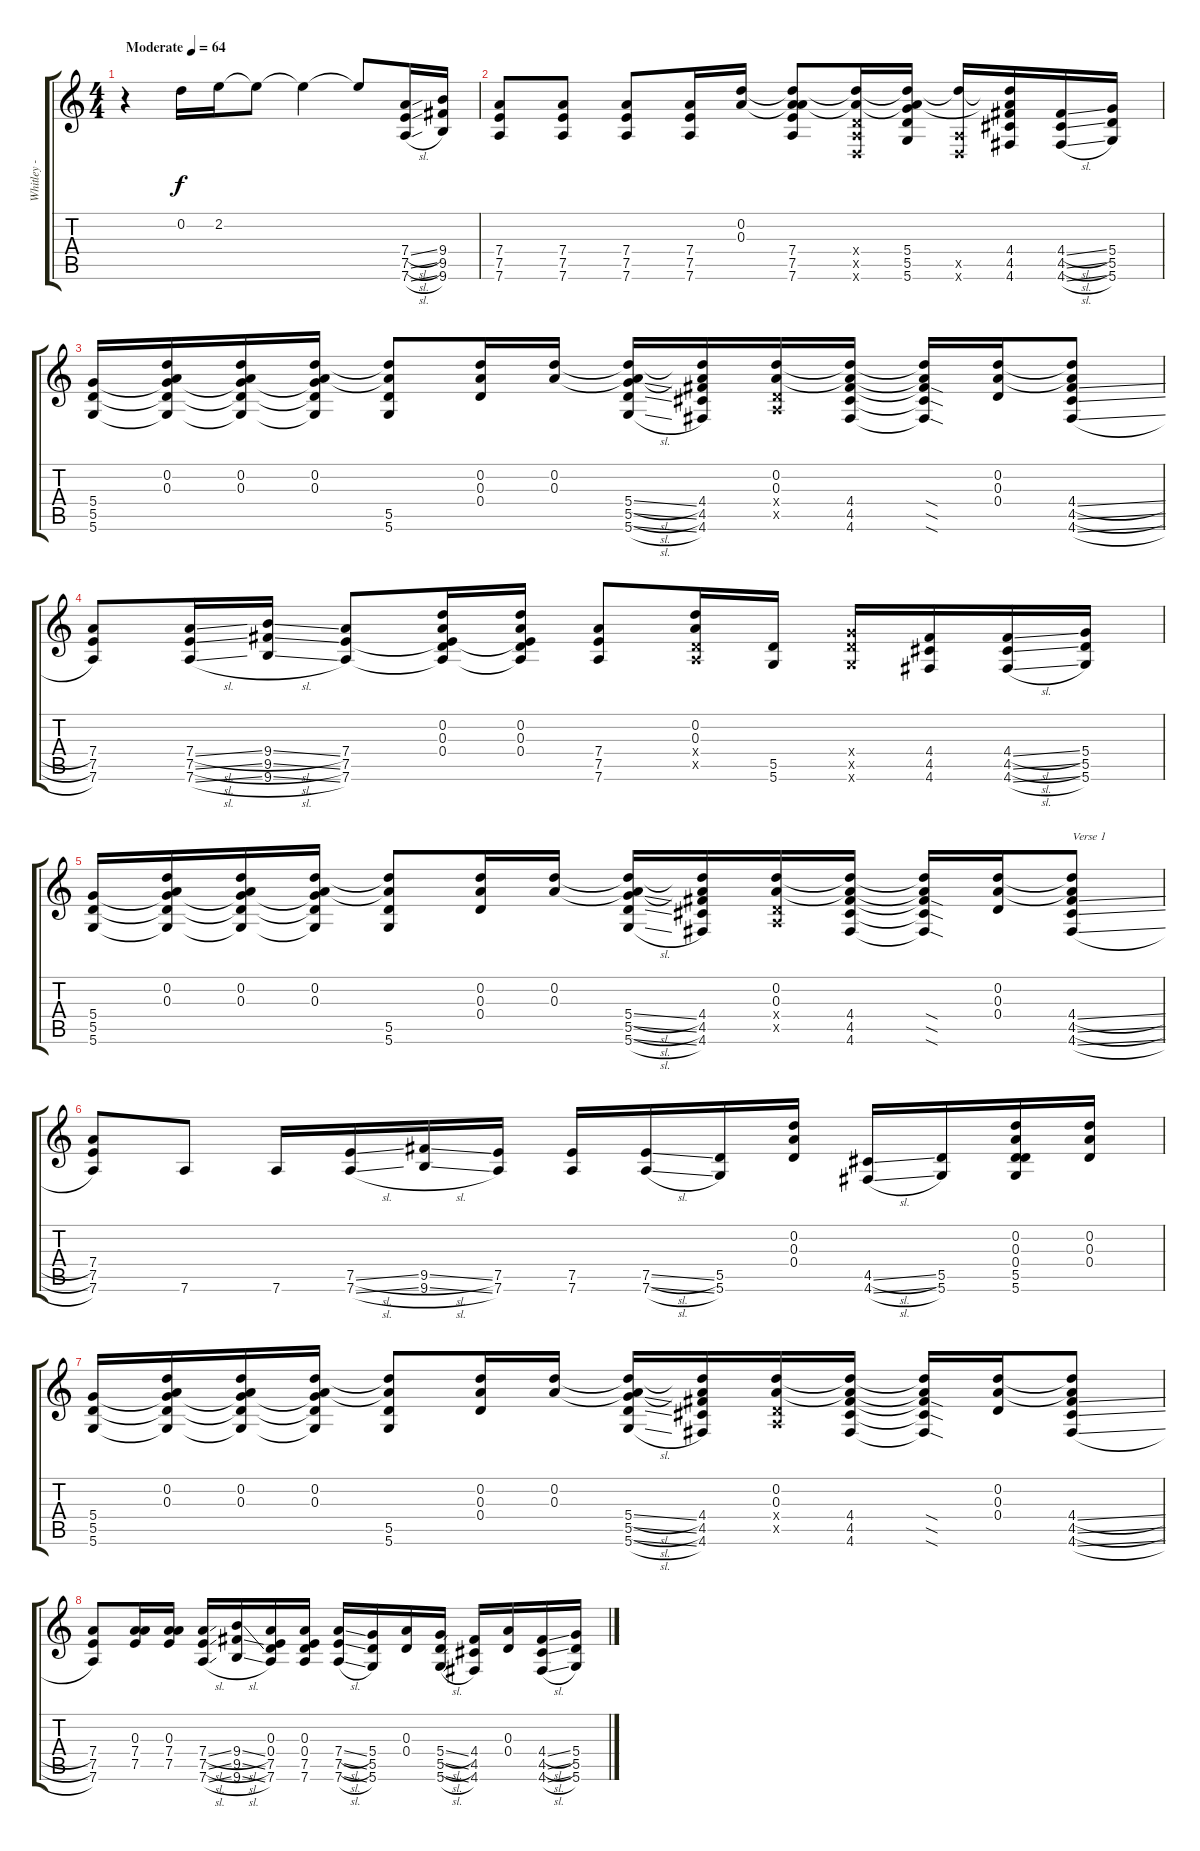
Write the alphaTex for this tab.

\track ("Whitley - DADADE" "Whitley - ") {instrument acousticguitarsteel}
\staff {score tabs}
\tuning (E4 D4 A3 D3 A2 D2) {hide}
\ts (4 4)
\tempo (64 "Moderate")
\clef g2
\ks c
r.4{dy f instrument acousticguitarsteel} 0.2.16 2.2.16 2.2{t}.8 2.2{t}.4 2.2{t}.8 (7.4{sl} 7.5{sl} 7.6{sl}).16 (9.4 9.5 9.6).16 |
(7.4 7.5 7.6).8 (7.4 7.5 7.6).8 (7.4 7.5 7.6).8 (7.4 7.5 7.6).16 (0.2 0.3).16 (0.2{t} 0.3{t} 7.4 7.5 7.6).8 (0.2{t} 0.3{t} 0.4{x} 0.5{x} 0.6{x}).16 (0.2{t} 0.3{t} 5.4 5.5 5.6).16 (0.2{t} 0.5{x} 0.6{x}).16 (0.2{t} 0.3{t} 4.4 4.5 4.6).16 (4.4{sl} 4.5{sl} 4.6{sl}).16 (5.4 5.5 5.6).16 |
(5.4 5.5 5.6).16 (0.2 0.3 5.4{t} 5.5{t} 5.6{t}).16 (0.2 0.3 5.4{t} 5.5{t} 5.6{t}).16 (0.2 0.3 5.4{t} 5.5{t} 5.6{t}).16 (0.2{t} 0.3{t} 5.5 5.6).8 (0.2 0.3 0.4).16 (0.2 0.3).16 (0.2{t} 0.3{t} 5.4{sl} 5.5{sl} 5.6{sl}).16 (0.2{t} 0.3{t} 4.4 4.5 4.6).16 (0.2 0.3 0.4{x} 0.5{x}).16 (0.2{t} 0.3{t} 4.4 4.5 4.6).16 (0.2{t} 0.3{t} 4.4{sod t} 4.5{sod t} 4.6{sod t}).16 (0.2 0.3 0.4).16 (0.2{t} 0.3{t} 4.4{sl} 4.5{sl} 4.6{sl}).8 |
(7.4 7.5 7.6).8 (7.4{sl} 7.5{sl} 7.6{sl}).16 (9.4{sl} 9.5{sl} 9.6{sl}).16 (7.4 7.5 7.6).8 (0.2 0.3 0.4 7.5{t} 7.6{t}).16 (0.2 0.3 0.4 7.5{t} 7.6{t}).16 (7.4 7.5 7.6).8 (0.2 0.3 0.4{x} 0.5{x}).16 (5.5 5.6).16 (5.4{x} 5.5{x} 5.6{x}).16 (4.4 4.5 4.6).16 (4.4{sl} 4.5{sl} 4.6{sl}).16 (5.4 5.5 5.6).16 |
(5.4 5.5 5.6).16 (0.2 0.3 5.4{t} 5.5{t} 5.6{t}).16 (0.2 0.3 5.4{t} 5.5{t} 5.6{t}).16 (0.2 0.3 5.4{t} 5.5{t} 5.6{t}).16 (0.2{t} 0.3{t} 5.5 5.6).8 (0.2 0.3 0.4).16 (0.2 0.3).16 (0.2{t} 0.3{t} 5.4{sl} 5.5{sl} 5.6{sl}).16 (0.2{t} 0.3{t} 4.4 4.5 4.6).16 (0.2 0.3 0.4{x} 0.5{x}).16 (0.2{t} 0.3{t} 4.4 4.5 4.6).16 (0.2{t} 0.3{t} 4.4{sod t} 4.5{sod t} 4.6{sod t}).16 (0.2 0.3 0.4).16 (0.2{t} 0.3{t} 4.4{sl} 4.5{sl} 4.6{sl}).8{txt "Verse 1"} |
(7.4 7.5 7.6).8 7.6.8 7.6.16 (7.5{sl} 7.6{sl}).16 (9.5{sl} 9.6{sl}).16 (7.5 7.6).16 (7.5 7.6).16 (7.5{sl} 7.6{sl}).16 (5.5 5.6).16 (0.2 0.3 0.4).16 (4.5{sl} 4.6{sl}).16 (5.5 5.6).16 (0.2 0.3 0.4 5.5 5.6).16 (0.2 0.3 0.4).16 |
(5.4 5.5 5.6).16 (0.2 0.3 5.4{t} 5.5{t} 5.6{t}).16 (0.2 0.3 5.4{t} 5.5{t} 5.6{t}).16 (0.2 0.3 5.4{t} 5.5{t} 5.6{t}).16 (0.2{t} 0.3{t} 5.5 5.6).8 (0.2 0.3 0.4).16 (0.2 0.3).16 (0.2{t} 0.3{t} 5.4{sl} 5.5{sl} 5.6{sl}).16 (0.2{t} 0.3{t} 4.4 4.5 4.6).16 (0.2 0.3 0.4{x} 0.5{x}).16 (0.2{t} 0.3{t} 4.4 4.5 4.6).16 (0.2{t} 0.3{t} 4.4{sod t} 4.5{sod t} 4.6{sod t}).16 (0.2 0.3 0.4).16 (0.2{t} 0.3{t} 4.4{sl} 4.5{sl} 4.6{sl}).8 |
(7.4 7.5 7.6).8 (0.3 7.4 7.5).16 (0.3 7.4 7.5).16 (7.4{sl} 7.5{sl} 7.6{sl}).16 (9.4{sl} 9.5{sl} 9.6{sl}).16 (0.3 0.4 7.5 7.6).16 (0.3 0.4 7.5 7.6).16 (7.4{sl} 7.5{sl} 7.6{sl}).16 (5.4 5.5 5.6).16 (0.3 0.4).16 (5.4{sl} 5.5{sl} 5.6{sl}).16 (4.4 4.5 4.6).16 (0.3 0.4).16 (4.4{sl} 4.5{sl} 4.6{sl}).16 (5.4 5.5 5.6).16
